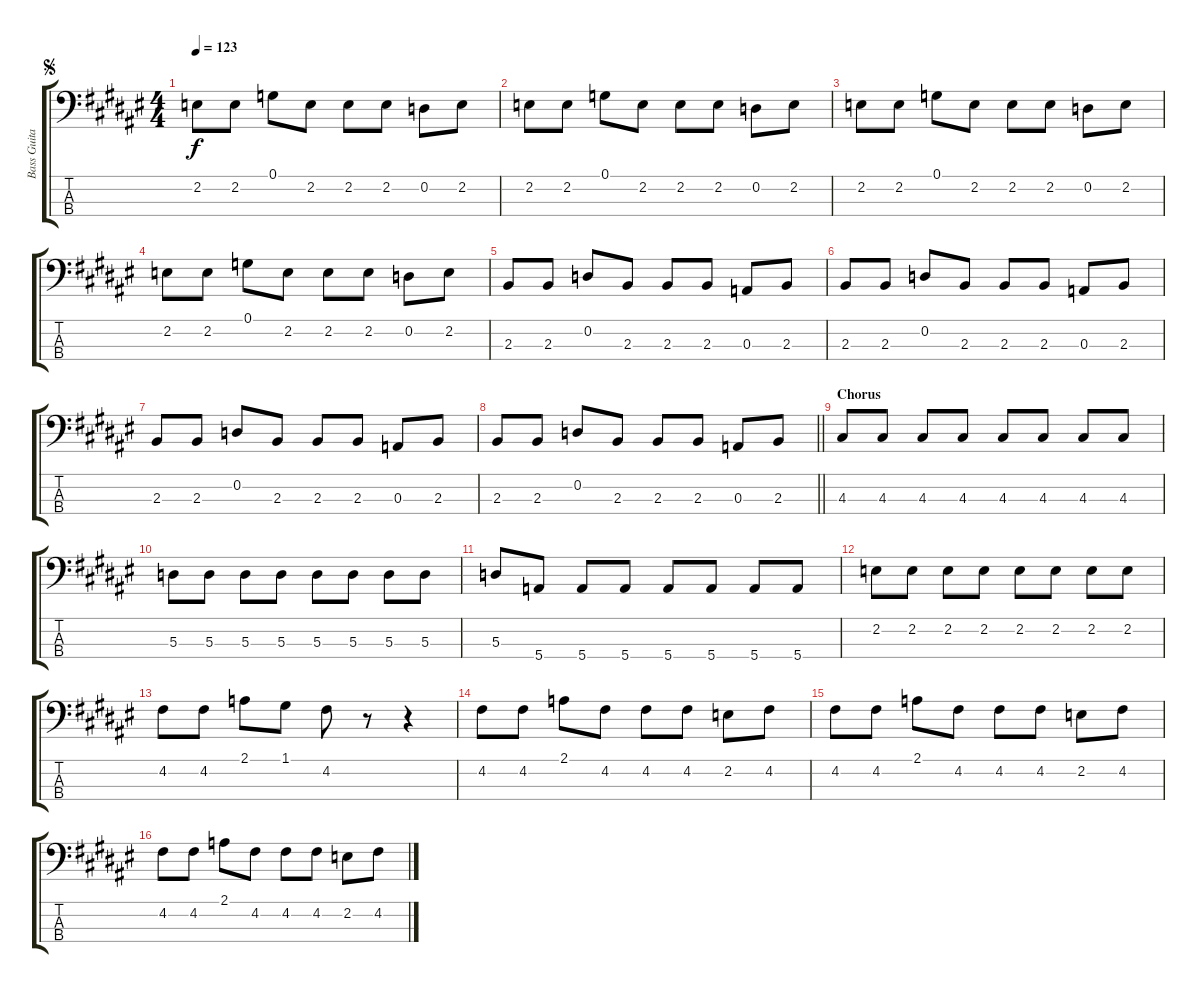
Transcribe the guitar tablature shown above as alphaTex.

\track ("Bass Guitar" "Bass Guita") {instrument electricbassfinger}
\staff {score tabs}
\tuning (G2 D2 A1 E1) {hide}
\ts (4 4)
\jump segno
\tempo 123
\clef f4
\ks f#
2.2.8{dy f} 2.2.8 0.1.8 2.2.8 2.2.8 2.2.8 0.2.8 2.2.8 |
2.2.8 2.2.8 0.1.8 2.2.8 2.2.8 2.2.8 0.2.8 2.2.8 |
2.2.8 2.2.8 0.1.8 2.2.8 2.2.8 2.2.8 0.2.8 2.2.8 |
2.2.8 2.2.8 0.1.8 2.2.8 2.2.8 2.2.8 0.2.8 2.2.8 |
2.3.8 2.3.8 0.2.8 2.3.8 2.3.8 2.3.8 0.3.8 2.3.8 |
2.3.8 2.3.8 0.2.8 2.3.8 2.3.8 2.3.8 0.3.8 2.3.8 |
2.3.8 2.3.8 0.2.8 2.3.8 2.3.8 2.3.8 0.3.8 2.3.8 |
\barLineRight lightlight
2.3.8 2.3.8 0.2.8 2.3.8 2.3.8 2.3.8 0.3.8 2.3.8 |
\section ("" "Chorus")
4.3.8 4.3.8 4.3.8 4.3.8 4.3.8 4.3.8 4.3.8 4.3.8 |
5.3.8 5.3.8 5.3.8 5.3.8 5.3.8 5.3.8 5.3.8 5.3.8 |
5.3.8 5.4.8 5.4.8 5.4.8 5.4.8 5.4.8 5.4.8 5.4.8 |
2.2.8 2.2.8 2.2.8 2.2.8 2.2.8 2.2.8 2.2.8 2.2.8 |
4.2.8 4.2.8 2.1.8 1.1.8 4.2.8 r.8 r.4 |
4.2.8 4.2.8 2.1.8 4.2.8 4.2.8 4.2.8 2.2.8 4.2.8 |
4.2.8 4.2.8 2.1.8 4.2.8 4.2.8 4.2.8 2.2.8 4.2.8 |
4.2.8 4.2.8 2.1.8 4.2.8 4.2.8 4.2.8 2.2.8 4.2.8
